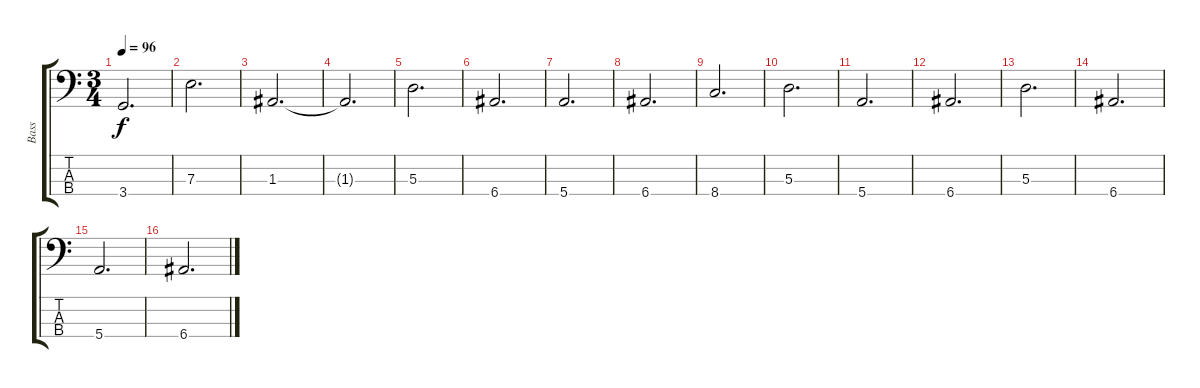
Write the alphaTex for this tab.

\track ("Bass" "Bass") {instrument electricbassfinger}
\staff {score tabs}
\tuning (G2 D2 A1 E1) {hide}
\ts (3 4)
\tempo 96
\clef f4
\ks c
3.4.2{d dy f} |
7.3.2{d} |
1.3.2{d} |
1.3{t}.2{d} |
5.3.2{d} |
6.4.2{d} |
5.4.2{d} |
6.4.2{d} |
8.4.2{d} |
5.3.2{d} |
5.4.2{d} |
6.4.2{d} |
5.3.2{d} |
6.4.2{d} |
5.4.2{d} |
6.4.2{d}
